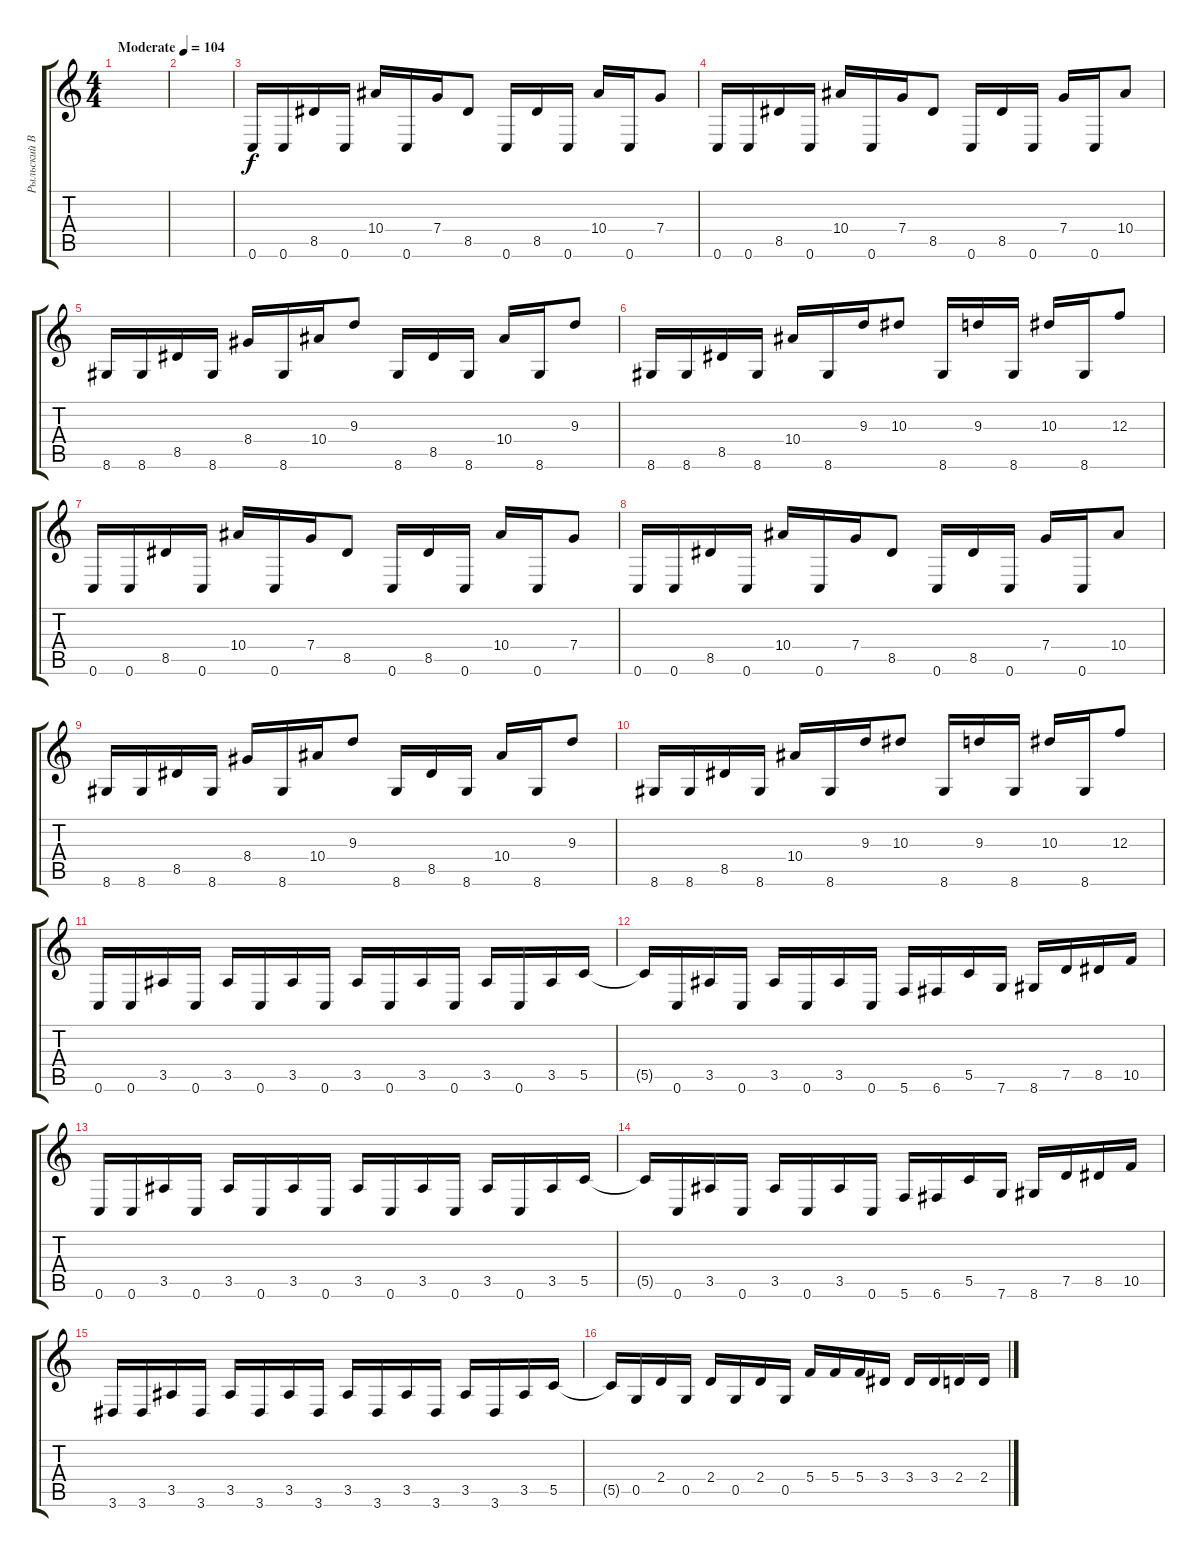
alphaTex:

\track ("Рыльский Владислав" "Рыльский В") {instrument distortionguitar}
\staff {score tabs}
\tuning (D4 A3 F3 C3 G2 C2) {hide}
\ts (4 4)
\tempo (104 "Moderate")
\clef g2
\ks c
|
|
0.6.16 0.6.16 8.5.16 0.6.16 10.4.16 0.6.16 7.4.16 8.5.8 0.6.16 8.5.16 0.6.16 10.4.16 0.6.16 7.4.8 |
0.6.16 0.6.16 8.5.16 0.6.16 10.4.16 0.6.16 7.4.16 8.5.8 0.6.16 8.5.16 0.6.16 7.4.16 0.6.16 10.4.8 |
8.6.16 8.6.16 8.5.16 8.6.16 8.4.16 8.6.16 10.4.16 9.3.8 8.6.16 8.5.16 8.6.16 10.4.16 8.6.16 9.3.8 |
8.6.16 8.6.16 8.5.16 8.6.16 10.4.16 8.6.16 9.3.16 10.3.8 8.6.16 9.3.16 8.6.16 10.3.16 8.6.16 12.3.8 |
0.6.16 0.6.16 8.5.16 0.6.16 10.4.16 0.6.16 7.4.16 8.5.8 0.6.16 8.5.16 0.6.16 10.4.16 0.6.16 7.4.8 |
0.6.16 0.6.16 8.5.16 0.6.16 10.4.16 0.6.16 7.4.16 8.5.8 0.6.16 8.5.16 0.6.16 7.4.16 0.6.16 10.4.8 |
8.6.16 8.6.16 8.5.16 8.6.16 8.4.16 8.6.16 10.4.16 9.3.8 8.6.16 8.5.16 8.6.16 10.4.16 8.6.16 9.3.8 |
8.6.16 8.6.16 8.5.16 8.6.16 10.4.16 8.6.16 9.3.16 10.3.8 8.6.16 9.3.16 8.6.16 10.3.16 8.6.16 12.3.8 |
0.6.16 0.6.16 3.5.16 0.6.16 3.5.16 0.6.16 3.5.16 0.6.16 3.5.16 0.6.16 3.5.16 0.6.16 3.5.16 0.6.16 3.5.16 5.5.16 |
5.5{t}.16 0.6.16 3.5.16 0.6.16 3.5.16 0.6.16 3.5.16 0.6.16 5.6.16 6.6.16 5.5.16 7.6.16 8.6.16 7.5.16 8.5.16 10.5.16 |
0.6.16 0.6.16 3.5.16 0.6.16 3.5.16 0.6.16 3.5.16 0.6.16 3.5.16 0.6.16 3.5.16 0.6.16 3.5.16 0.6.16 3.5.16 5.5.16 |
5.5{t}.16 0.6.16 3.5.16 0.6.16 3.5.16 0.6.16 3.5.16 0.6.16 5.6.16 6.6.16 5.5.16 7.6.16 8.6.16 7.5.16 8.5.16 10.5.16 |
3.6.16 3.6.16 3.5.16 3.6.16 3.5.16 3.6.16 3.5.16 3.6.16 3.5.16 3.6.16 3.5.16 3.6.16 3.5.16 3.6.16 3.5.16 5.5.16 |
5.5{t}.16 0.5.16 2.4.16 0.5.16 2.4.16 0.5.16 2.4.16 0.5.16 5.4.16 5.4.16 5.4.16 3.4.16 3.4.16 3.4.16 2.4.16 2.4.16
